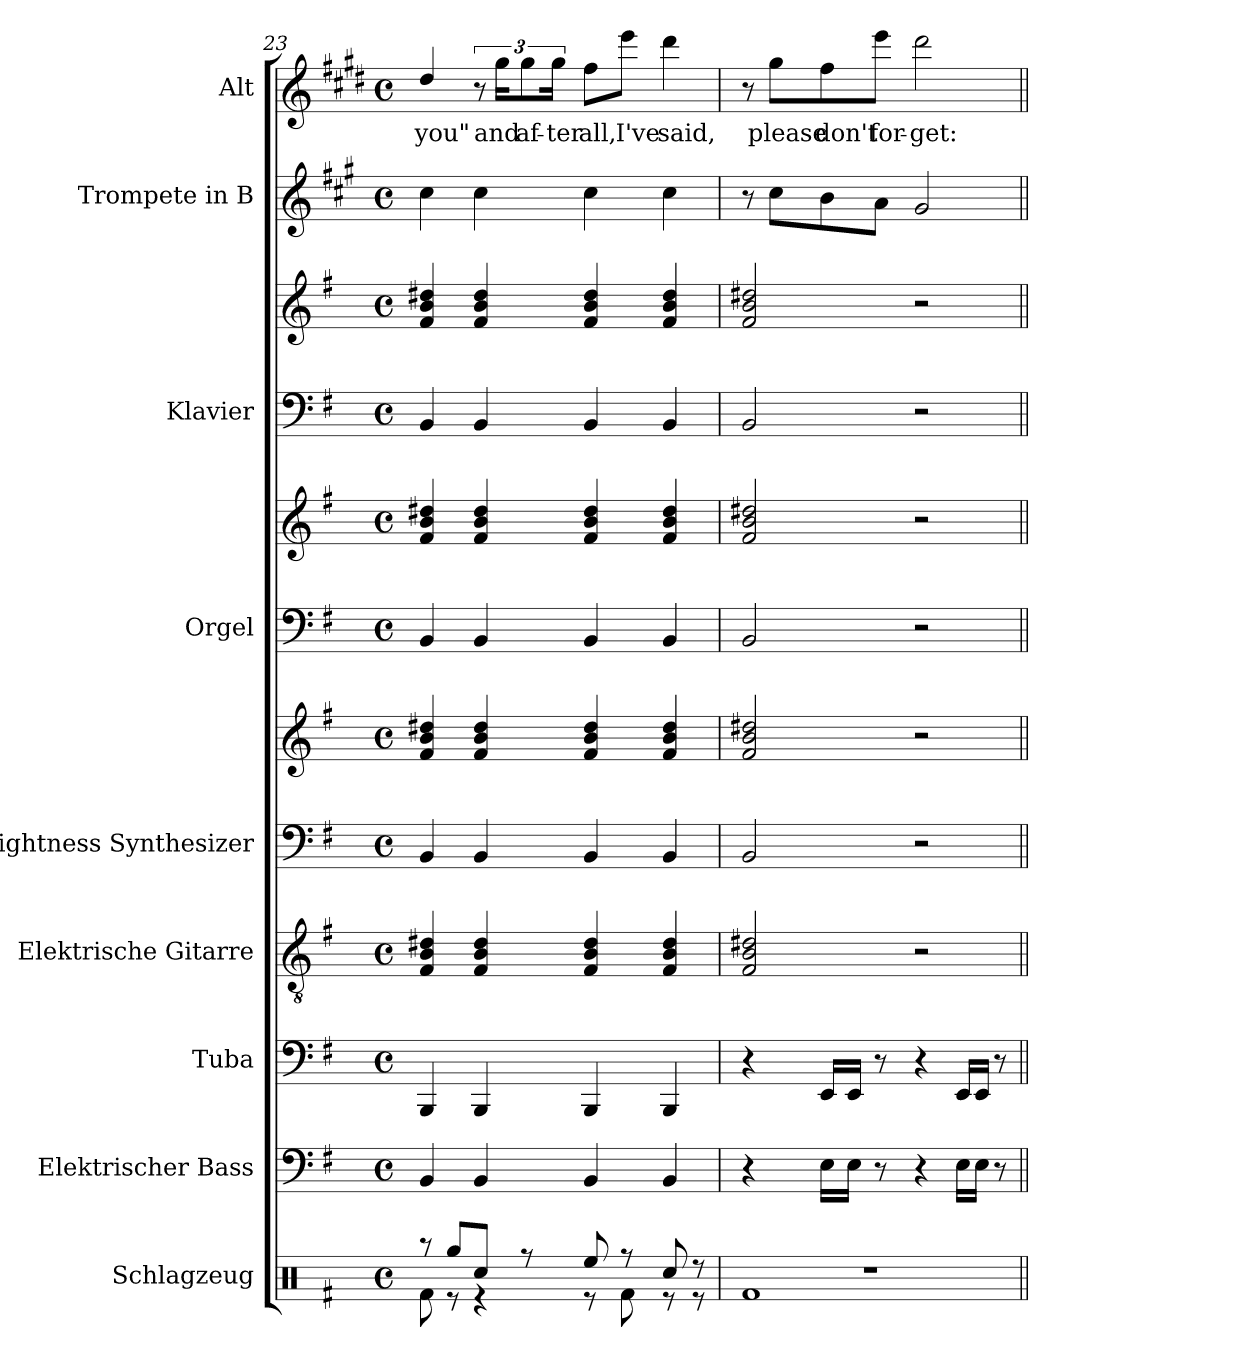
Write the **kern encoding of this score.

**kern	**kern	**kern	**kern	**kern	**kern	**kern	**kern	**kern	**kern	**kern	**kern	**text
*part9	*part8	*part7	*part6	*part5	*part5	*part4	*part4	*part3	*part3	*part2	*part1	*part1
*staff12	*staff11	*staff10	*staff9	*staff8	*staff7	*staff6	*staff5	*staff4	*staff3	*staff2	*staff1	*staff1
*I"Schlagzeug	*I"Elektrischer Bass	*I"Tuba	*I"Elektrische Gitarre	*I"Brightness Synthesizer	*	*I"Orgel	*	*I"Klavier	*	*I"Trompete in B	*I"Alt	*
*I'Schlgz.	*I'E. B.	*I'Tba.	*I'E-Git.	*I'Synth.	*	*I'Org.	*	*I'Klav.	*	*	*I'A.	*
*clefX	*clefF4	*clefF4	*clefGv2	*clefF4	*clefG2	*clefF4	*clefG2	*clefF4	*clefG2	*clefG2	*clefG2	*
*	*ITrd7c12	*	*	*	*	*	*	*	*	*ITrd1c2	*ITrd5c9	*
*k[f#]	*k[f#]	*k[f#]	*k[f#]	*k[f#]	*k[f#]	*k[f#]	*k[f#]	*k[f#]	*k[f#]	*k[f#]	*k[f#]	*
*M4/4	*M4/4	*M4/4	*M4/4	*M4/4	*M4/4	*M4/4	*M4/4	*M4/4	*M4/4	*M4/4	*M4/4	*
*met(c)	*met(c)	*met(c)	*met(c)	*met(c)	*met(c)	*met(c)	*met(c)	*met(c)	*met(c)	*met(c)	*met(c)	*
=23	=23	=23	=23	=23	=23	=23	=23	=23	=23	=23	=23	=23
*^	*	*	*	*	*	*	*	*	*	*	*	*
!	!	!	!	!	!	!	!	!	!	!	!	!	!LO:LY:b
8r	8Rf\	4BBB/	4BBB/	4F#/ 4B/ 4d#X/	4BB/	4f#/ 4b/ 4dd#X/	4BB/	4f#/ 4b/ 4dd#X/	4BB/	4f#/ 4b/ 4dd#X/	4b\	4f#/	you"
8Rgg/L	8r	.	.	.	.	.	.	.	.	.	.	.	.
8Rcc/J	4r	4BBB/	4BBB/	4F#/ 4B/ 4d#/	4BB/	4f#/ 4b/ 4dd#/	4BB/	4f#/ 4b/ 4dd#/	4BB/	4f#/ 4b/ 4dd#/	4b\	12r	.
!	!	!	!	!	!	!	!	!	!	!	!	!	!LO:LY:b
.	.	.	.	.	.	.	.	.	.	.	.	24b\KL	and
*	*	*	*	*	*	*	*	*	*	*	*	*Xbrackettup	*
!	!	!	!	!	!	!	!	!	!	!	!	!	!LO:LY:b
8r	.	.	.	.	.	.	.	.	.	.	.	12b\	af-
!	!	!	!	!	!	!	!	!	!	!	!	!	!LO:LY:b
.	.	.	.	.	.	.	.	.	.	.	.	24b\Jk	-ter
!	!	!	!	!	!	!	!	!	!	!	!	!	!LO:LY:b
8Ree/	8r	4BBB/	4BBB/	4F#/ 4B/ 4d#/	4BB/	4f#/ 4b/ 4dd#/	4BB/	4f#/ 4b/ 4dd#/	4BB/	4f#/ 4b/ 4dd#/	4b\	8a\L	all,
!	!	!	!	!	!	!	!	!	!	!	!	!	!LO:LY:b
8r	8Rf\	.	.	.	.	.	.	.	.	.	.	8gg\J	I've
!	!	!	!	!	!	!	!	!	!	!	!	!	!LO:LY:b
8Rcc/	8r	4BBB/	4BBB/	4F#/ 4B/ 4d#/	4BB/	4f#/ 4b/ 4dd#/	4BB/	4f#/ 4b/ 4dd#/	4BB/	4f#/ 4b/ 4dd#/	4b\	4ff#\	said,
8r	8r	.	.	.	.	.	.	.	.	.	.	.	.
!!LO:PB:g=z
=24	=24	=24	=24	=24	=24	=24	=24	=24	=24	=24	=24	=24	=24
1r	1Rf	4r	4r	2F#/ 2B/ 2d#X/	2BB/	2f#/ 2b/ 2dd#X/	2BB/	2f#/ 2b/ 2dd#X/	2BB/	2f#/ 2b/ 2dd#X/	8r	8r	.
!	!	!	!	!	!	!	!	!	!	!	!	!	!LO:LY:b
.	.	.	.	.	.	.	.	.	.	.	8b\L	8b\L	please
!	!	!	!	!	!	!	!	!	!	!	!	!	!LO:LY:b
.	.	16EE\LL	16EE/LL	.	.	.	.	.	.	.	8a\	8a\	don't
.	.	16EE\JJ	16EE/JJ	.	.	.	.	.	.	.	.	.	.
!	!	!	!	!	!	!	!	!	!	!	!	!	!LO:LY:b
.	.	8r	8r	.	.	.	.	.	.	.	8g\J	8gg\J	for-
!	!	!	!	!	!	!	!	!	!	!	!	!	!LO:LY:b
.	.	4r	4r	2r	2r	2r	2r	2r	2r	2r	2f#/	2ff#\	-get:
.	.	16EE\LL	16EE/LL	.	.	.	.	.	.	.	.	.	.
.	.	16EE\JJ	16EE/JJ	.	.	.	.	.	.	.	.	.	.
.	.	8r	8r	.	.	.	.	.	.	.	.	.	.
*v	*v	*	*	*	*	*	*	*	*	*	*	*	*
=||	=||	=||	=||	=||	=||	=||	=||	=||	=||	=||	=||	=||
*-	*-	*-	*-	*-	*-	*-	*-	*-	*-	*-	*-	*-
